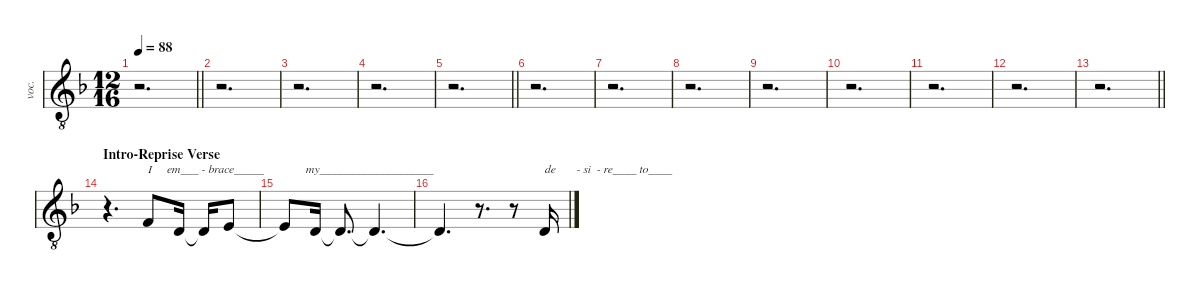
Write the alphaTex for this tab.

\defaultSystemsLayout 4
\hideDynamics
\bracketExtendMode nobrackets
\otherSystemsTrackNameOrientation horizontal
\track ("Vocal" "voc.") {defaultSystemsLayout 8 instrument tuba}
\staff {score}
\tuning (E4 B3 G3 D3 A2 E2)
\ts (12 16)
\tempo 88
\clef g2
\ottava 8vb
\barLineRight lightlight
\ks dminor
r.2{d dy f beam Down} |
r.2{d beam Down} |
r.2{d beam Down} |
r.2{d beam Down} |
\barLineRight lightlight
r.2{d beam Down} |
r.2{d beam Down} |
r.2{d beam Down} |
r.2{d beam Down} |
r.2{d beam Down} |
r.2{d beam Down} |
r.2{d beam Down} |
r.2{d beam Down} |
\barLineRight lightlight
r.2{d beam Down} |
\section ("" "Intro-Reprise Verse")
r.4{d beam Down} 3.4{acc forcenatural}.8{txt "I     em___ - brace_____" beam Up} 0.4{acc forcenatural}.16{beam Up} 0.4{t acc forcenatural}.16{beam Up} 2.4{acc forcenatural}.8{beam Up} |
2.4{t acc forcenatural}.8{txt "       my___________________" beam Up} 0.4{acc forcenatural}.16{beam Up} 0.4{t acc forcenatural}.8{d beam Up} 0.4{t acc forcenatural}.4{d beam Up} |
0.4{t acc forcenatural}.4{d beam Up} r.8{d beam Up} r.8{beam Up} 0.4{acc forcenatural}.16{txt "de       - si  - re____ to____" beam Up}
